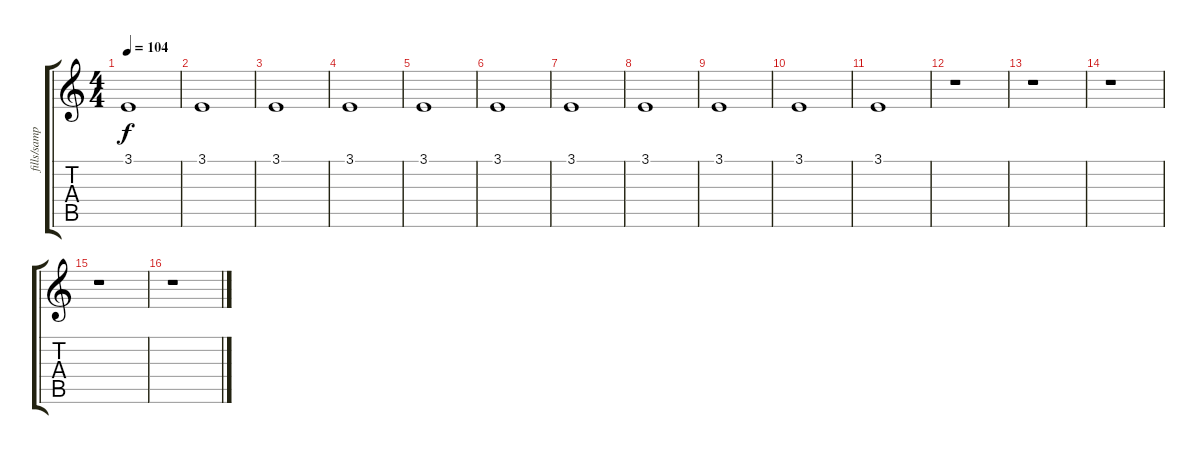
\track ("fills/samples" "fills/samp") {instrument pad2warm}
\staff {score tabs}
\tuning (Db4 Ab3 E3 B2 Gb2 Db2) {hide}
\ts (4 4)
\tempo 104
\clef g2
\ks c
3.1.1{dy f} |
3.1.1 |
3.1.1 |
3.1.1 |
3.1.1{instrument electricguitarclean} |
3.1.1 |
3.1.1 |
3.1.1 |
3.1.1 |
3.1.1 |
3.1.1 |
r.1 |
r.1 |
r.1 |
r.1 |
r.1
